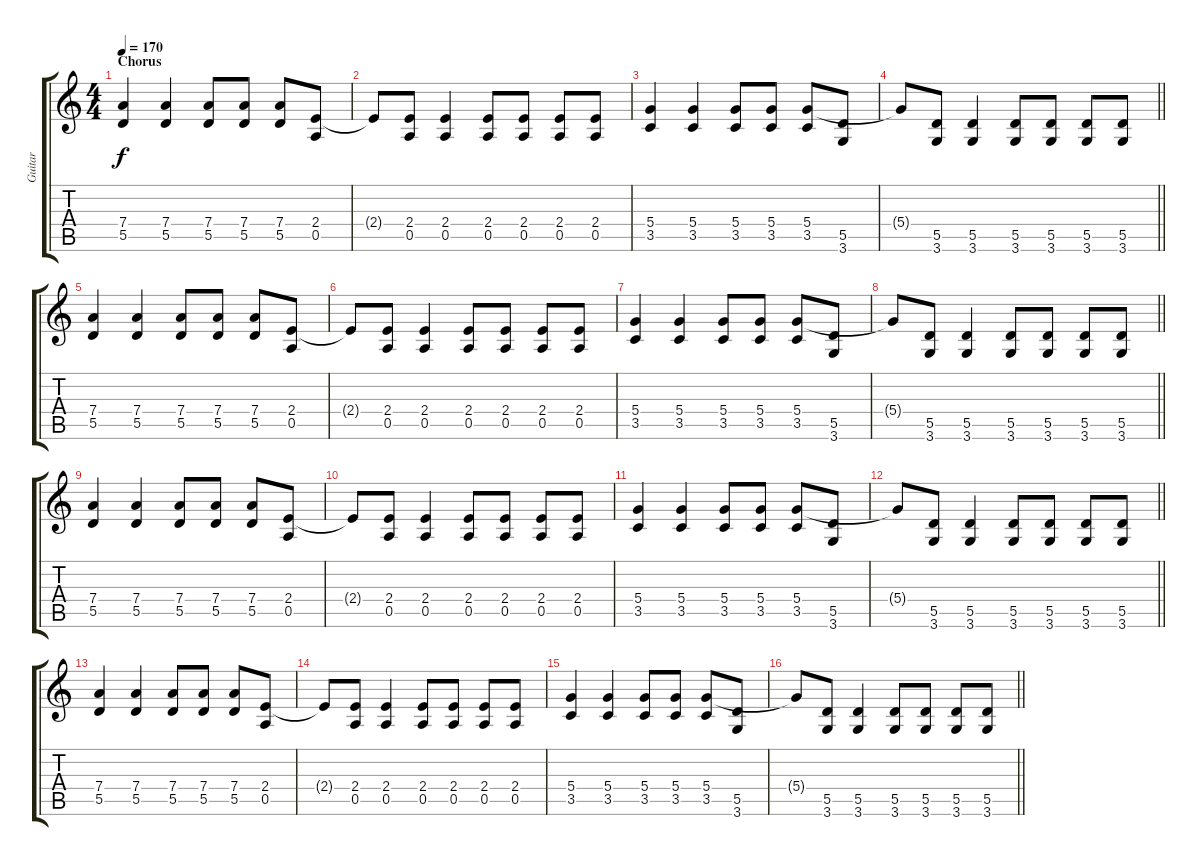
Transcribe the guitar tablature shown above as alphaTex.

\track ("Guitar" "Guitar") {instrument distortionguitar}
\staff {score tabs}
\tuning (E4 B3 G3 D3 A2 E2) {hide}
\ts (4 4)
\section ("" "Chorus")
\tempo 170
\clef g2
\ks c
(7.4 5.5).4{dy f} (7.4 5.5).4 (7.4 5.5).8 (7.4 5.5).8 (7.4 5.5).8 (2.4 0.5).8 |
2.4{t}.8 (2.4 0.5).8 (2.4 0.5).4 (2.4 0.5).8 (2.4 0.5).8 (2.4 0.5).8 (2.4 0.5).8 |
(5.4 3.5).4 (5.4 3.5).4 (5.4 3.5).8 (5.4 3.5).8 (5.4 3.5).8 (5.5 3.6).8 |
\barLineRight lightlight
5.4{t}.8 (5.5 3.6).8 (5.5 3.6).4 (5.5 3.6).8 (5.5 3.6).8 (5.5 3.6).8 (5.5 3.6).8 |
(7.4 5.5).4 (7.4 5.5).4 (7.4 5.5).8 (7.4 5.5).8 (7.4 5.5).8 (2.4 0.5).8 |
2.4{t}.8 (2.4 0.5).8 (2.4 0.5).4 (2.4 0.5).8 (2.4 0.5).8 (2.4 0.5).8 (2.4 0.5).8 |
(5.4 3.5).4 (5.4 3.5).4 (5.4 3.5).8 (5.4 3.5).8 (5.4 3.5).8 (5.5 3.6).8 |
\barLineRight lightlight
5.4{t}.8 (5.5 3.6).8 (5.5 3.6).4 (5.5 3.6).8 (5.5 3.6).8 (5.5 3.6).8 (5.5 3.6).8 |
(7.4 5.5).4 (7.4 5.5).4 (7.4 5.5).8 (7.4 5.5).8 (7.4 5.5).8 (2.4 0.5).8 |
2.4{t}.8 (2.4 0.5).8 (2.4 0.5).4 (2.4 0.5).8 (2.4 0.5).8 (2.4 0.5).8 (2.4 0.5).8 |
(5.4 3.5).4 (5.4 3.5).4 (5.4 3.5).8 (5.4 3.5).8 (5.4 3.5).8 (5.5 3.6).8 |
\barLineRight lightlight
5.4{t}.8 (5.5 3.6).8 (5.5 3.6).4 (5.5 3.6).8 (5.5 3.6).8 (5.5 3.6).8 (5.5 3.6).8 |
(7.4 5.5).4 (7.4 5.5).4 (7.4 5.5).8 (7.4 5.5).8 (7.4 5.5).8 (2.4 0.5).8 |
2.4{t}.8 (2.4 0.5).8 (2.4 0.5).4 (2.4 0.5).8 (2.4 0.5).8 (2.4 0.5).8 (2.4 0.5).8 |
(5.4 3.5).4 (5.4 3.5).4 (5.4 3.5).8 (5.4 3.5).8 (5.4 3.5).8 (5.5 3.6).8 |
\barLineRight lightlight
5.4{t}.8 (5.5 3.6).8 (5.5 3.6).4 (5.5 3.6).8 (5.5 3.6).8 (5.5 3.6).8 (5.5 3.6).8
